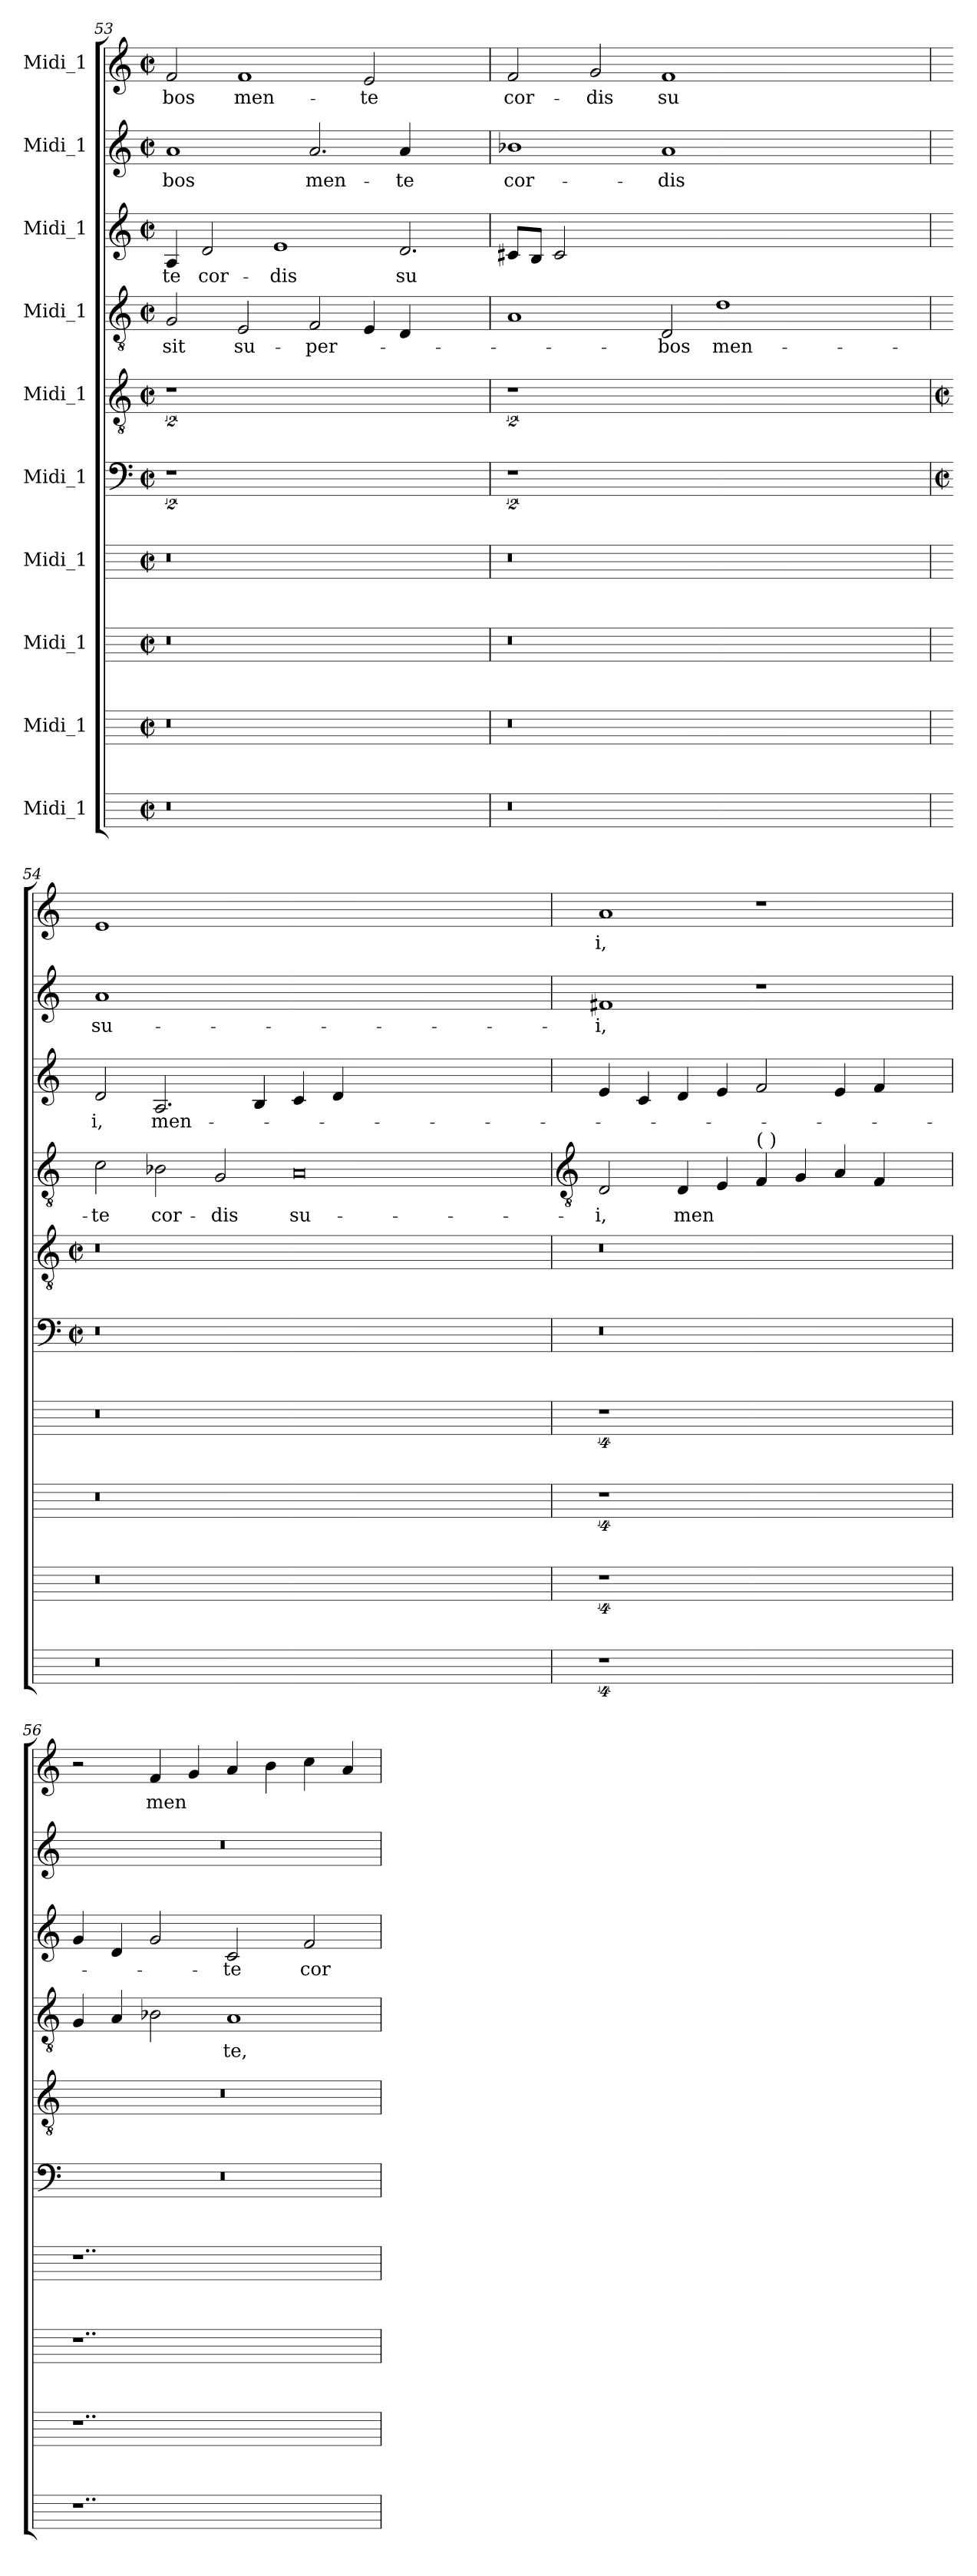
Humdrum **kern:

**kern	**kern	**kern	**kern	**kern	**kern	**kern	**text	**kern	**text	**kern	**text	**kern	**text
*part10	*part9	*part8	*part7	*part6	*part5	*part4	*part4	*part3	*part3	*part2	*part2	*part1	*part1
*staff10	*staff9	*staff8	*staff7	*staff6	*staff5	*staff4	*staff4	*staff3	*staff3	*staff2	*staff2	*staff1	*staff1
*I"Midi_1	*I"Midi_1	*I"Midi_1	*I"Midi_1	*I"Midi_1	*I"Midi_1	*I"Midi_1	*	*I"Midi_1	*	*I"Midi_1	*	*I"Midi_1	*
!!LO:LB:g=z
*	*	*	*	*clefF4	*clefGv2	*clefGv2	*	*clefG2	*	*clefG2	*	*clefG2	*
*	*	*	*	*k[]	*k[]	*k[]	*	*k[]	*	*k[]	*	*k[]	*
*	*	*	*	*C:	*C:	*C:	*	*C:	*	*C:	*	*C:	*
*M4/2	*M4/2	*M4/2	*M4/2	*M4/2	*M4/2	*M4/2	*	*M4/2	*	*M4/2	*	*M4/2	*
*met(c|)	*met(c|)	*met(c|)	*met(c|)	*met(c|)	*met(c|)	*met(c|)	*	*met(c|)	*	*met(c|)	*	*met(c|)	*
=53A	=53A	=53A	=53A	=53A	=53A	=53A	=53A	=53A	=53A	=53A	=53A	=53A	=53A
!	!	!	!	!	!	!	!LO:LY:b	!	!LO:LY:b	!	!LO:LY:b	!	!LO:LY:b
*	*	*	*	*	*	*	*	*	*	*	*	*^	*
0r	0r	0r	0r	2%5r	2%5r	2G	-sit	4A	-te	1a	-bos	2f	1ryy	-bos
!	!	!	!	!	!	!	!	!	!LO:LY:b	!	!	!	!	!
.	.	.	.	.	.	.	.	2d	cor-	.	.	.	.	.
!	!	!	!	!	!	!	!LO:LY:b	!	!	!	!	!	!	!LO:LY:b
.	.	.	.	.	.	2E	su-	.	.	.	.	1f	.	men-
!	!	!	!	!	!	!	!	!	!LO:LY:b	!	!	!	!	!
.	.	.	.	.	.	.	.	1e	-dis	.	.	.	.	.
!	!	!	!	!	!	!	!LO:LY:b	!	!	!	!LO:LY:b	!	!	!
.	.	.	.	.	.	2F	-per-	.	.	2.a	men-	.	2ryy	.
!	!	!	!	!	!	!	!	!	!	!	!	!	!	!LO:LY:b
.	.	.	.	.	.	4E	.	.	.	.	.	2e	4ryy	-te
!	!	!	!	!	!	!	!	!	!LO:LY:b	!	!LO:LY:b	!	!	!
.	.	.	.	.	.	4D	.	2.d	su	4a	-te	.	4ryy	.
2ryy	2ryy	2ryy	2ryy	.	.	2ryy	.	.	.	2ryy	.	2ryy	2ryy	.
=54A	=54A	=54A	=54A	=54A	=54A	=54A	=54A	=54A	=54A	=54A	=54A	=54A	=54A	=54A
!	!	!	!	!	!	!	!	!	!	!	!LO:LY:b	!	!	!LO:LY:b
0r	0r	0r	0r	2%7r	2%7r	1A	.	8c#L	.	1b-X	cor-	2f	1.ryy	cor-
.	.	.	.	.	.	.	.	8BJ	.	.	.	.	.	.
.	.	.	.	.	.	.	.	2c#	.	.	.	.	.	.
!	!	!	!	!	!	!	!	!	!	!	!	!	!	!LO:LY:b
.	.	.	.	.	.	.	.	.	.	.	.	2g	.	-dis
.	.	.	.	.	.	.	.	0ryy	.	.	.	.	.	.
!	!	!	!	!	!	!	!LO:LY:b	!	!	!	!LO:LY:b	!	!	!LO:LY:b
.	.	.	.	.	.	2D	-bos	.	.	1a	-dis	1f	.	su
!	!	!	!	!	!	!	!LO:LY:b	!	!	!	!	!	!	!
.	.	.	.	.	.	1d	men-	.	.	.	.	.	0ryy	.
1.ryy	1.ryy	1.ryy	1.ryy	.	.	.	.	.	.	1.ryy	.	1.ryy	.	.
.	.	.	.	.	.	1ryy	.	.	.	.	.	.	.	.
.	.	.	.	.	.	.	.	2.ryy	.	.	.	.	.	.
!!LO:LB:g=z	!!
=54B	=54B	=54B	=54B	=54B	=54B	=54B	=54B	=54B	=54B	=54B	=54B	=54B	=54B	=54B
*	*	*	*	*M4/2	*M4/2	*	*	*	*	*	*	*	*	*
*	*	*	*	*met(c|)	*met(c|)	*	*	*	*	*	*	*	*	*
!	!	!	!	!	!	!	!LO:LY:b	!	!LO:LY:b	!	!LO:LY:b	!	!	!
0r	0r	0r	0r	0r	0r	2c	-te	2d	i,	1a	su-	1e	0ryy	.
!	!	!	!	!	!	!	!LO:LY:b	!	!LO:LY:b	!	!	!	!	!
.	.	.	.	.	.	2B-X	cor-	2.A	men-	.	.	.	.	.
!	!	!	!	!	!	!	!LO:LY:b	!	!	!	!	!	!	!
.	.	.	.	.	.	2G	-dis	.	.	0ryy	.	0ryy	.	.
.	.	.	.	.	.	.	.	4B	.	.	.	.	.	.
!	!	!	!	!	!	!	!LO:LY:b	!	!	!	!	!	!	!
.	.	.	.	.	.	0A	su-	4c	.	.	.	.	.	.
.	.	.	.	.	.	.	.	4d	.	.	.	.	.	.
1.ryy	1.ryy	1.ryy	1.ryy	1.ryy	1.ryy	.	.	1.ryy	.	.	.	.	2ryy	.
.	.	.	.	.	.	.	.	.	.	.	.	.	1ryy	.
.	.	.	.	.	.	.	.	.	.	2ryy	.	2ryy	.	.
*	*	*	*	*	*	*	*	*	*	*	*	*v	*v	*
!!LO:LB:g=z
=55	=55	=55	=55	=55	=55	=55	=55	=55	=55	=55	=55	=55	=55
*	*	*	*	*	*	*clefGv2	*	*	*	*	*	*	*
!	!	!	!	!	!	!	!LO:LY:b	!	!	!	!LO:LY:b	!	!LO:LY:b
4%9r	4%9r	4%9r	4%9r	0r	0r	2D	-i,	4e	.	1f#X	-i,	1a	i,
.	.	.	.	.	.	.	.	4c	.	.	.	.	.
!	!	!	!	!	!	!	!LO:LY:b	!	!	!	!	!	!
.	.	.	.	.	.	4D	men	4d	.	.	.	.	.
.	.	.	.	.	.	4E	.	4e	.	.	.	.	.
!	!	!	!	!	!	!LO:TX:a:t=(  )	!	!	!	!	!	!	!
.	.	.	.	.	.	4F	.	2f	.	1r	.	1r	.
.	.	.	.	.	.	4G	.	.	.	.	.	.	.
.	.	.	.	.	.	4A	.	4e	.	.	.	.	.
.	.	.	.	.	.	4F	.	4f	.	.	.	.	.
.	.	.	.	4ryy	4ryy	4ryy	.	4ryy	.	4ryy	.	4ryy	.
=56	=56	=56	=56	=56	=56	=56	=56	=56	=56	=56	=56	=56	=56
1..r	1..r	1..r	1..r	0r	0r	4G	.	4g	.	0r	.	2r	.
.	.	.	.	.	.	4A	.	4d	.	.	.	.	.
!	!	!	!	!	!	!	!	!	!	!	!	!	!LO:LY:b
.	.	.	.	.	.	2B-X	.	2g	.	.	.	4f	men
.	.	.	.	.	.	.	.	.	.	.	.	4g	.
!	!	!	!	!	!	!	!LO:LY:b	!	!LO:LY:b	!	!	!	!
.	.	.	.	.	.	1A	te,	2c	-te	.	.	4a	.
.	.	.	.	.	.	.	.	.	.	.	.	4b	.
!	!	!	!	!	!	!	!	!	!LO:LY:b	!	!	!	!
.	.	.	.	.	.	.	.	2f	cor-	.	.	4cc	.
4ryy	4ryy	4ryy	4ryy	.	.	.	.	.	.	.	.	4a	.
=	=	=	=	=	=	=	=	=	=	=	=	=	=
*-	*-	*-	*-	*-	*-	*-	*-	*-	*-	*-	*-	*-	*-
